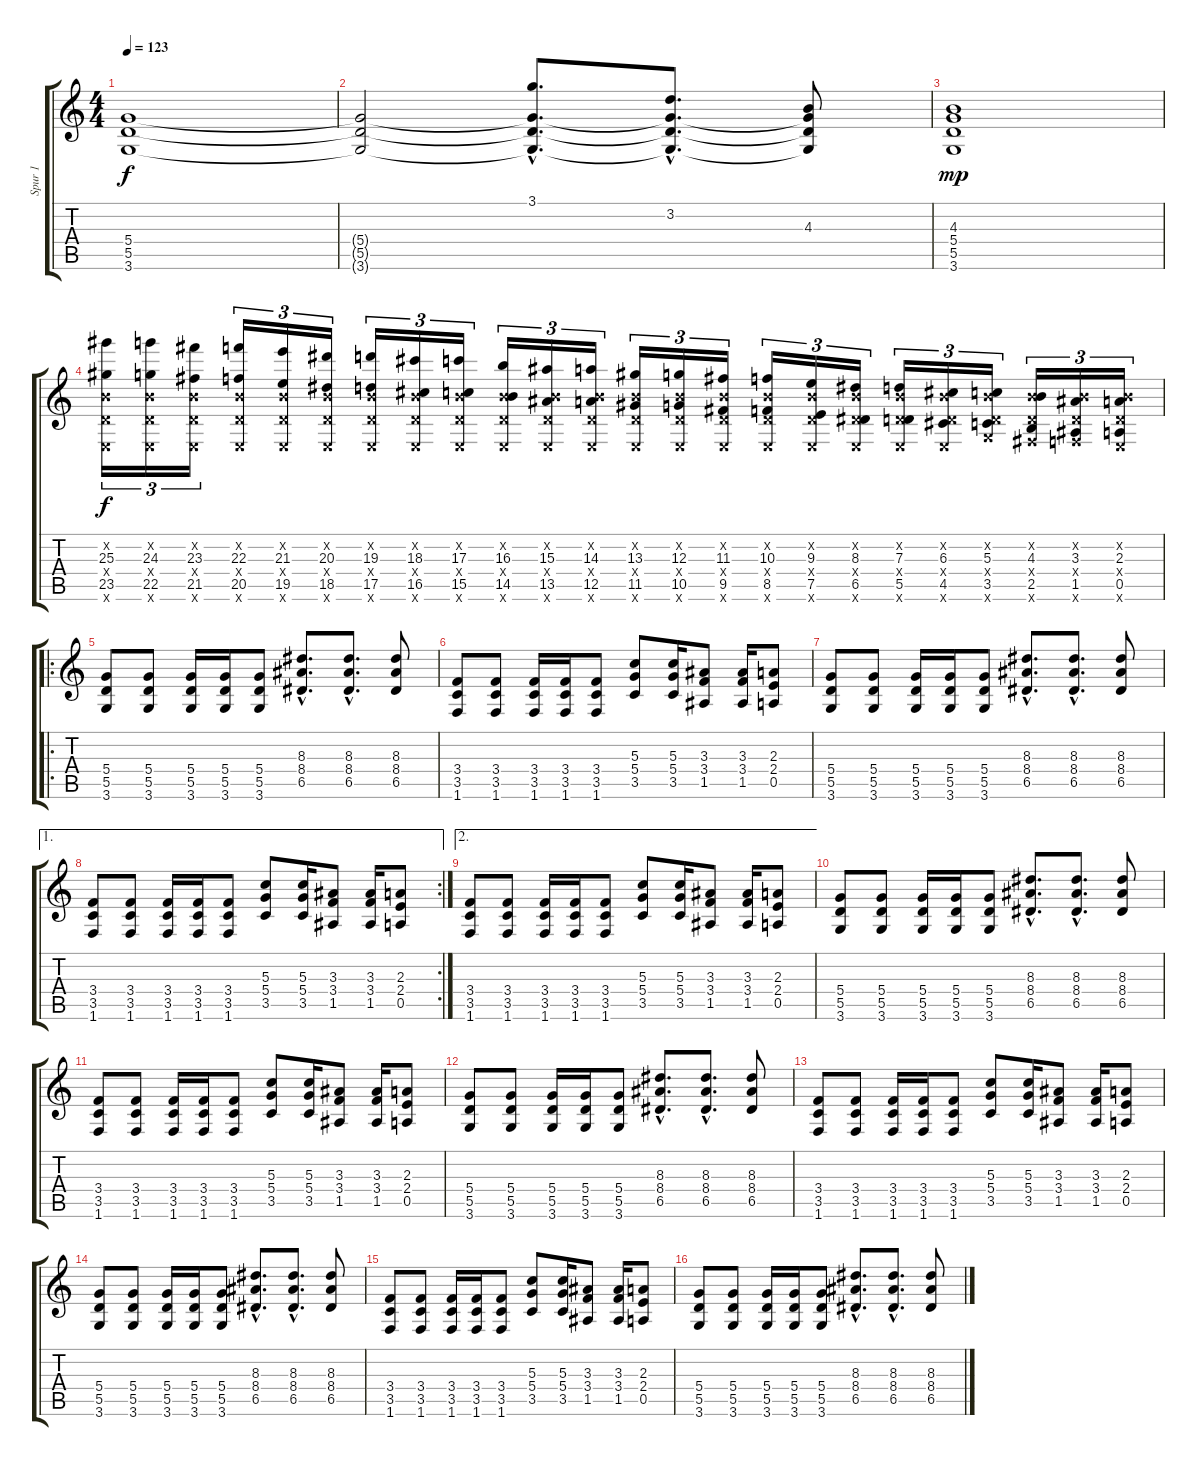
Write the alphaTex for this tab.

\track ("Spur 1" "Spur 1") {instrument distortionguitar}
\staff {score tabs}
\tuning (E4 B3 G3 D3 A2 E2) {hide}
\ts (4 4)
\tempo 123
\clef g2
\ks c
(5.4 5.5 3.6).1{dy f instrument distortionguitar} |
(5.4{t} 5.5{t} 3.6{t}).2 (3.1{hac} 5.4{hac t} 5.5{hac t} 3.6{hac t}).8{d} (3.2{hac} 5.4{hac t} 5.5{hac t} 3.6{hac t}).8{d} (4.3 5.4{t} 5.5{t} 3.6{t}).8 |
(4.3 5.4 5.5 3.6).1{dy mp} |
(0.2{x} 25.3 0.4{x} 23.5 0.6{x}).16{tu (3 2) dy f} (0.2{x} 24.3 0.4{x} 22.5 0.6{x}).16{tu (3 2)} (0.2{x} 23.3 0.4{x} 21.5 0.6{x}).16{tu (3 2)} (0.2{x} 22.3 0.4{x} 20.5 0.6{x}).16{tu (3 2)} (0.2{x} 21.3 0.4{x} 19.5 0.6{x}).16{tu (3 2)} (0.2{x} 20.3 0.4{x} 18.5 0.6{x}).16{tu (3 2)} (0.2{x} 19.3 0.4{x} 17.5 0.6{x}).16{tu (3 2)} (0.2{x} 18.3 0.4{x} 16.5 0.6{x}).16{tu (3 2)} (0.2{x} 17.3 0.4{x} 15.5 0.6{x}).16{tu (3 2)} (0.2{x} 16.3 0.4{x} 14.5 0.6{x}).16{tu (3 2)} (0.2{x} 15.3 0.4{x} 13.5 0.6{x}).16{tu (3 2)} (0.2{x} 14.3 0.4{x} 12.5 0.6{x}).16{tu (3 2)} (0.2{x} 13.3 0.4{x} 11.5 0.6{x}).16{tu (3 2)} (0.2{x} 12.3 0.4{x} 10.5 0.6{x}).16{tu (3 2)} (0.2{x} 11.3 0.4{x} 9.5 0.6{x}).16{tu (3 2)} (0.2{x} 10.3 0.4{x} 8.5 0.6{x}).16{tu (3 2)} (0.2{x} 9.3 0.4{x} 7.5 0.6{x}).16{tu (3 2)} (0.2{x} 8.3 0.4{x} 6.5 0.6{x}).16{tu (3 2)} (0.2{x} 7.3 0.4{x} 5.5 0.6{x}).16{tu (3 2)} (0.2{x} 6.3 0.4{x} 4.5 0.6{x}).16{tu (3 2)} (0.2{x} 5.3 0.4{x} 3.5 3.6{x}).16{tu (3 2)} (0.2{x} 4.3 0.4{x} 2.5 2.6{x}).16{tu (3 2)} (0.2{x} 3.3 0.4{x} 1.5 1.6{x}).16{tu (3 2)} (0.2{x} 2.3 0.4{x} 0.5 0.6{x}).16{tu (3 2)} |
\ro
(5.4 5.5 3.6).8 (5.4 5.5 3.6).8 (5.4 5.5 3.6).16 (5.4 5.5 3.6).16 (5.4 5.5 3.6).8 (8.3{hac} 8.4{hac} 6.5{hac}).8{d} (8.3{hac} 8.4{hac} 6.5{hac}).8{d} (8.3 8.4 6.5).8 |
(3.4 3.5 1.6).8 (3.4 3.5 1.6).8 (3.4 3.5 1.6).16 (3.4 3.5 1.6).16 (3.4 3.5 1.6).8 (5.3 5.4 3.5).8 (5.3 5.4 3.5).16 (3.3 3.4 1.5).8 (3.3 3.4 1.5).16 (2.3 2.4 0.5).8 |
(5.4 5.5 3.6).8 (5.4 5.5 3.6).8 (5.4 5.5 3.6).16 (5.4 5.5 3.6).16 (5.4 5.5 3.6).8 (8.3{hac} 8.4{hac} 6.5{hac}).8{d} (8.3{hac} 8.4{hac} 6.5{hac}).8{d} (8.3 8.4 6.5).8 |
\ae 1
\rc 2
(3.4 3.5 1.6).8 (3.4 3.5 1.6).8 (3.4 3.5 1.6).16 (3.4 3.5 1.6).16 (3.4 3.5 1.6).8 (5.3 5.4 3.5).8 (5.3 5.4 3.5).16 (3.3 3.4 1.5).8 (3.3 3.4 1.5).16 (2.3 2.4 0.5).8 |
\ae 2
(3.4 3.5 1.6).8 (3.4 3.5 1.6).8 (3.4 3.5 1.6).16 (3.4 3.5 1.6).16 (3.4 3.5 1.6).8 (5.3 5.4 3.5).8 (5.3 5.4 3.5).16 (3.3 3.4 1.5).8 (3.3 3.4 1.5).16 (2.3 2.4 0.5).8 |
(5.4 5.5 3.6).8 (5.4 5.5 3.6).8 (5.4 5.5 3.6).16 (5.4 5.5 3.6).16 (5.4 5.5 3.6).8 (8.3{hac} 8.4{hac} 6.5{hac}).8{d} (8.3{hac} 8.4{hac} 6.5{hac}).8{d} (8.3 8.4 6.5).8 |
(3.4 3.5 1.6).8 (3.4 3.5 1.6).8 (3.4 3.5 1.6).16 (3.4 3.5 1.6).16 (3.4 3.5 1.6).8 (5.3 5.4 3.5).8 (5.3 5.4 3.5).16 (3.3 3.4 1.5).8 (3.3 3.4 1.5).16 (2.3 2.4 0.5).8 |
(5.4 5.5 3.6).8 (5.4 5.5 3.6).8 (5.4 5.5 3.6).16 (5.4 5.5 3.6).16 (5.4 5.5 3.6).8 (8.3{hac} 8.4{hac} 6.5{hac}).8{d} (8.3{hac} 8.4{hac} 6.5{hac}).8{d} (8.3 8.4 6.5).8 |
(3.4 3.5 1.6).8 (3.4 3.5 1.6).8 (3.4 3.5 1.6).16 (3.4 3.5 1.6).16 (3.4 3.5 1.6).8 (5.3 5.4 3.5).8 (5.3 5.4 3.5).16 (3.3 3.4 1.5).8 (3.3 3.4 1.5).16 (2.3 2.4 0.5).8 |
(5.4 5.5 3.6).8 (5.4 5.5 3.6).8 (5.4 5.5 3.6).16 (5.4 5.5 3.6).16 (5.4 5.5 3.6).8 (8.3{hac} 8.4{hac} 6.5{hac}).8{d} (8.3{hac} 8.4{hac} 6.5{hac}).8{d} (8.3 8.4 6.5).8 |
(3.4 3.5 1.6).8 (3.4 3.5 1.6).8 (3.4 3.5 1.6).16 (3.4 3.5 1.6).16 (3.4 3.5 1.6).8 (5.3 5.4 3.5).8 (5.3 5.4 3.5).16 (3.3 3.4 1.5).8 (3.3 3.4 1.5).16 (2.3 2.4 0.5).8 |
(5.4 5.5 3.6).8 (5.4 5.5 3.6).8 (5.4 5.5 3.6).16 (5.4 5.5 3.6).16 (5.4 5.5 3.6).8 (8.3{hac} 8.4{hac} 6.5{hac}).8{d} (8.3{hac} 8.4{hac} 6.5{hac}).8{d} (8.3 8.4 6.5).8
